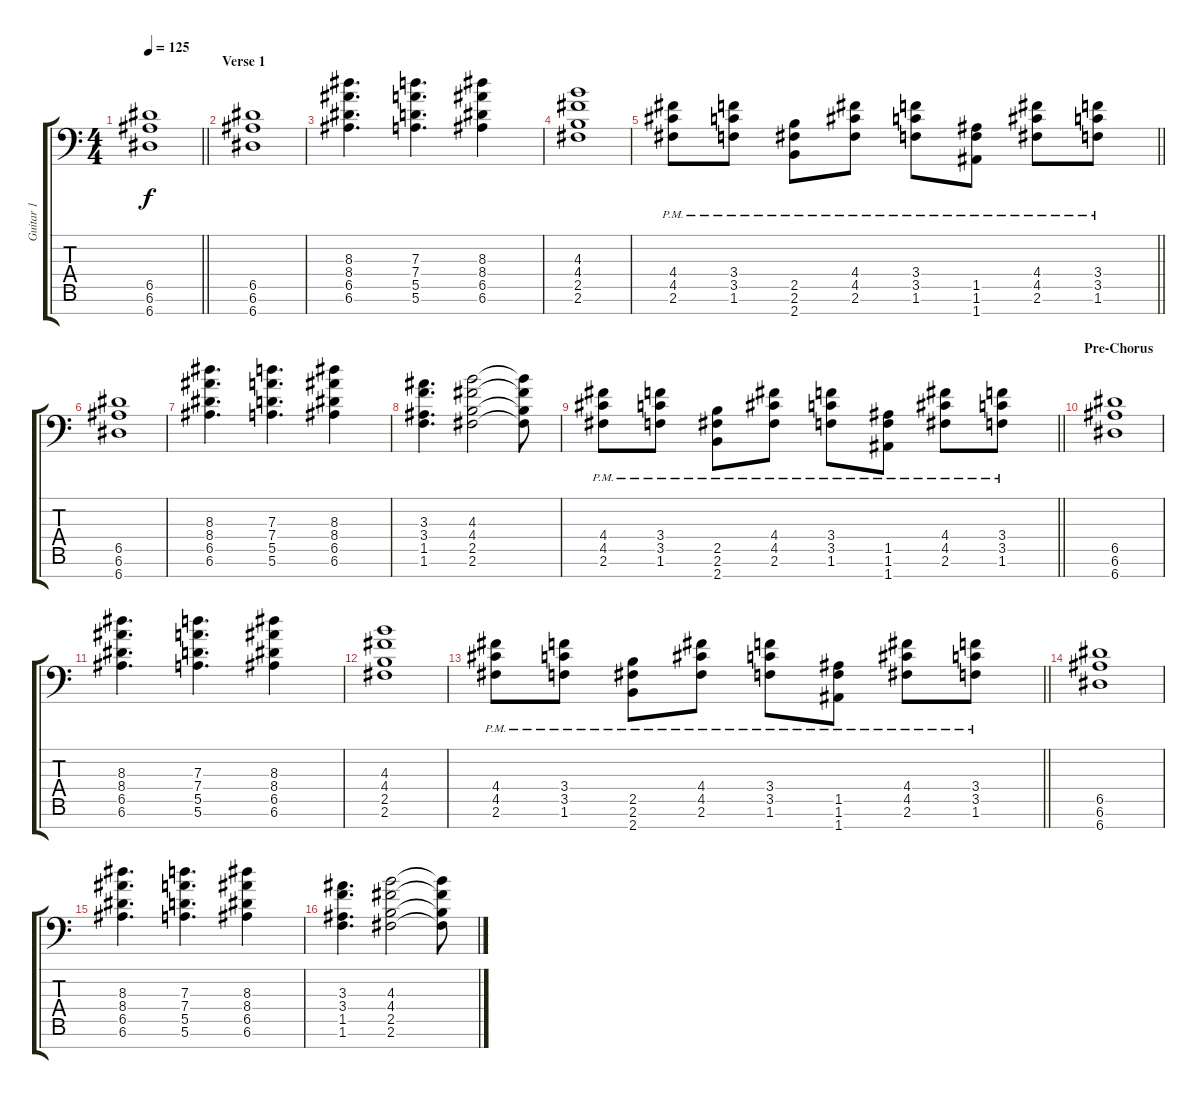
\track ("Guitar 1" "Guitar 1") {instrument distortionguitar}
\staff {score tabs}
\tuning (E4 B3 G3 D3 A2 E2 A1) {hide}
\ts (4 4)
\tempo 125
\clef f4
\barLineRight lightlight
\ks c
(6.5 6.6 6.7).1{dy f volume 14} |
\section ("" "Verse 1")
(6.5 6.6 6.7).1 |
(8.3 8.4 6.5 6.6).4{d} (7.3 7.4 5.5 5.6).4{d} (8.3 8.4 6.5 6.6).4 |
(4.3 4.4 2.5 2.6).1 |
\barLineRight lightlight
(4.4{pm} 4.5{pm} 2.6{pm}).8 (3.4{pm} 3.5{pm} 1.6{pm}).8 (2.5{pm} 2.6{pm} 2.7{pm}).8 (4.4{pm} 4.5{pm} 2.6{pm}).8 (3.4{pm} 3.5{pm} 1.6{pm}).8 (1.5{pm} 1.6{pm} 1.7{pm}).8 (4.4{pm} 4.5{pm} 2.6{pm}).8 (3.4{pm} 3.5{pm} 1.6{pm}).8 |
(6.5 6.6 6.7).1 |
(8.3 8.4 6.5 6.6).4{d} (7.3 7.4 5.5 5.6).4{d} (8.3 8.4 6.5 6.6).4 |
(3.3 3.4 1.5 1.6).4{d} (4.3 4.4 2.5 2.6).2 (4.3{t} 4.4{t} 2.5{t} 2.6{t}).8 |
\barLineRight lightlight
(4.4{pm} 4.5{pm} 2.6{pm}).8 (3.4{pm} 3.5{pm} 1.6{pm}).8 (2.5{pm} 2.6{pm} 2.7{pm}).8 (4.4{pm} 4.5{pm} 2.6{pm}).8 (3.4{pm} 3.5{pm} 1.6{pm}).8 (1.5{pm} 1.6{pm} 1.7{pm}).8 (4.4{pm} 4.5{pm} 2.6{pm}).8 (3.4{pm} 3.5{pm} 1.6{pm}).8 |
\section ("" "Pre-Chorus")
(6.5 6.6 6.7).1 |
(8.3 8.4 6.5 6.6).4{d} (7.3 7.4 5.5 5.6).4{d} (8.3 8.4 6.5 6.6).4 |
(4.3 4.4 2.5 2.6).1 |
\barLineRight lightlight
(4.4{pm} 4.5{pm} 2.6{pm}).8 (3.4{pm} 3.5{pm} 1.6{pm}).8 (2.5{pm} 2.6{pm} 2.7{pm}).8 (4.4{pm} 4.5{pm} 2.6{pm}).8 (3.4{pm} 3.5{pm} 1.6{pm}).8 (1.5{pm} 1.6{pm} 1.7{pm}).8 (4.4{pm} 4.5{pm} 2.6{pm}).8 (3.4{pm} 3.5{pm} 1.6{pm}).8 |
(6.5 6.6 6.7).1 |
(8.3 8.4 6.5 6.6).4{d} (7.3 7.4 5.5 5.6).4{d} (8.3 8.4 6.5 6.6).4 |
(3.3 3.4 1.5 1.6).4{d} (4.3 4.4 2.5 2.6).2 (4.3{t} 4.4{t} 2.5{t} 2.6{t}).8
